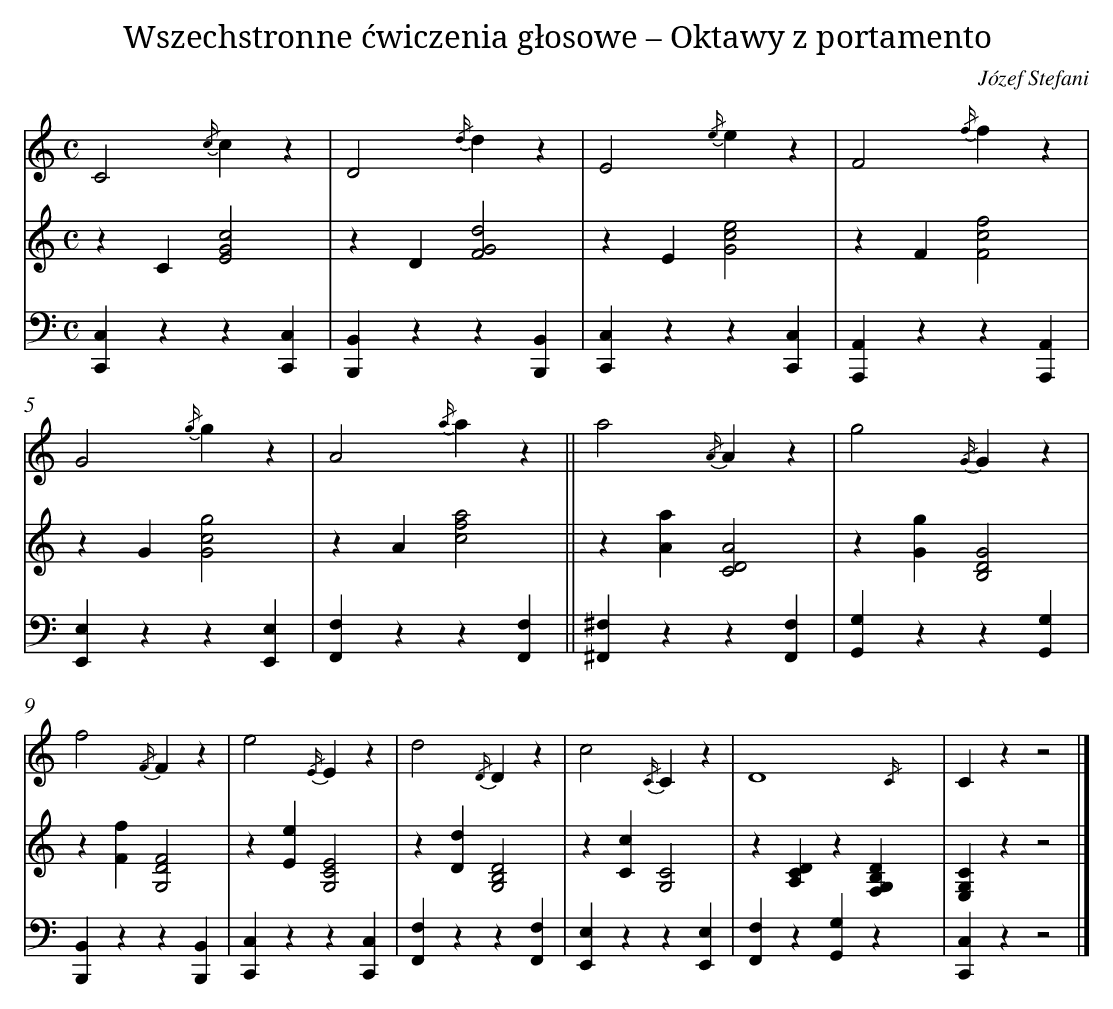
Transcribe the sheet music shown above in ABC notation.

X:1
T: Wszechstronne ćwiczenia głosowe – Oktawy z portamento
C: Józef Stefani
L: 1/4
M: C
V: 1 clef=treble
V: 2 clef=treble
V: 3 clef=bass
K: C
[V:1] C2{/c/}cz |
[V:2] zC[c2G2E2] |
[V:3] [C,C,,]zz[C,C,,] |
[V:1] D2{/d/}dz |
[V:2] zD[d2G2F2] |
[V:3] [B,,B,,,]zz[B,,B,,,] |
[V:1]  [K:C] E2{/e/}ez |
[V:2]  [K:C] zE[e2c2G2] |
[V:3]  [K:C] [C,C,,]zz[C,C,,] |
[V:1] F2{/f/}fz |
[V:2] zF[f2c2F2] |
[V:3] [A,,A,,,]zz[A,,A,,,] |
[V:1] G2{/g/}gz |
[V:2] zG[g2c2G2] |
[V:3] [E,E,,]zz[E,E,,] |
[V:1] A2{/a/}az ||
[V:2] zA[a2f2c2] ||
[V:3] [F,F,,]zz[F,F,,] ||
[V:1] a2{/A/}Az |
[V:2] z[aA][A2D2C2] |
[V:3] [^F,^F,,]zz[F,F,,] |
[V:1] g2{/G/}Gz |
[V:2] z[gG][G2D2B,2] |
[V:3] [G,G,,]zz[G,G,,] |
[V:1] f2{/F/}Fz |
[V:2] z[fF][F2D2G,2] |
[V:3] [B,,B,,,]zz[B,,B,,,] |
[V:1] e2{/E/}Ez |
[V:2] z[eE][E2C2G,2] |
[V:3] [C,C,,]zz[C,C,,] |
[V:1] d2{/D/}Dz |
[V:2] z[dD][D2B,2G,2] |
[V:3] [F,F,,]zz[F,F,,] |
[V:1] c2{/C/}Cz |
[V:2] z[cC][C2G,2] |
[V:3] [E,E,,]zz[E,E,,] |
[V:1] D4{/C/} |
[V:2] z[DCA,]z[DB,G,F,] |
[V:3] [F,F,,]z[G,G,,]z |
[V:1] Czz2 |]
[V:2] [CG,E,]zz2 |]
[V:3] [C,C,,]zz2 |]
